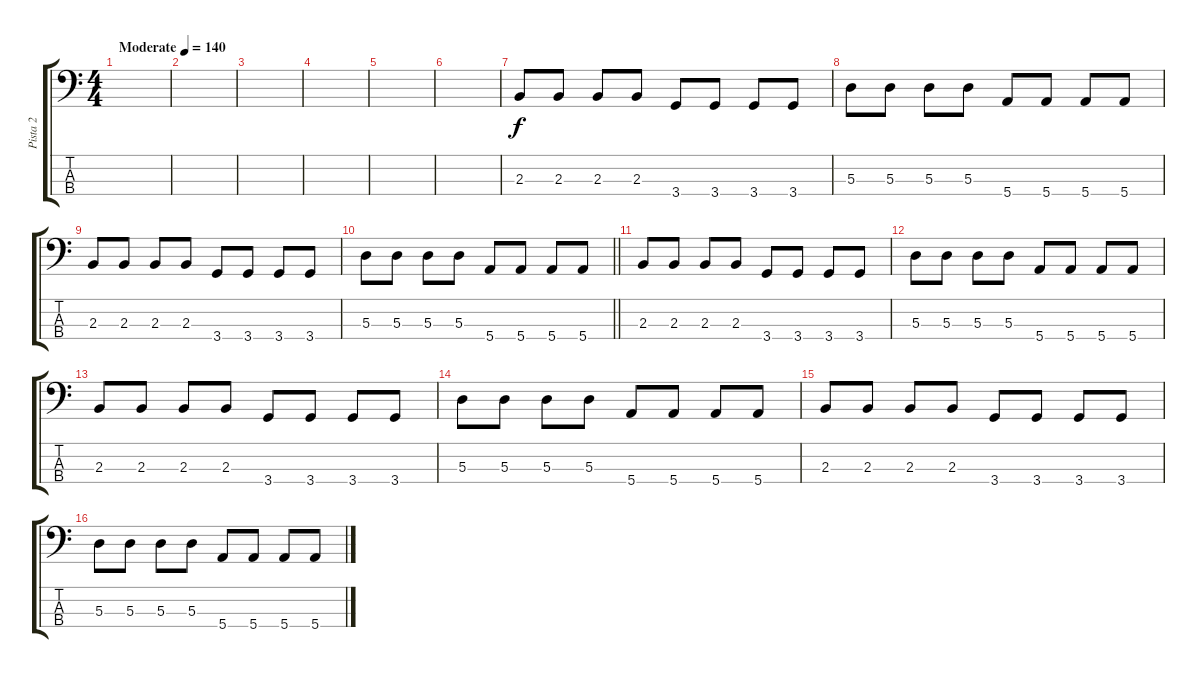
\track ("Pista 2" "Pista 2") {instrument electricbasspick}
\staff {score tabs}
\tuning (G2 D2 A1 E1) {hide}
\ts (4 4)
\tempo (140 "Moderate")
\clef f4
\ks c
|
|
|
|
|
|
2.3.8 2.3.8 2.3.8 2.3.8 3.4.8 3.4.8 3.4.8 3.4.8 |
5.3.8 5.3.8 5.3.8 5.3.8 5.4.8 5.4.8 5.4.8 5.4.8 |
2.3.8 2.3.8 2.3.8 2.3.8 3.4.8 3.4.8 3.4.8 3.4.8 |
\barLineRight lightlight
5.3.8 5.3.8 5.3.8 5.3.8 5.4.8 5.4.8 5.4.8 5.4.8 |
2.3.8 2.3.8 2.3.8 2.3.8 3.4.8 3.4.8 3.4.8 3.4.8 |
5.3.8 5.3.8 5.3.8 5.3.8 5.4.8 5.4.8 5.4.8 5.4.8 |
2.3.8 2.3.8 2.3.8 2.3.8 3.4.8 3.4.8 3.4.8 3.4.8 |
5.3.8 5.3.8 5.3.8 5.3.8 5.4.8 5.4.8 5.4.8 5.4.8 |
2.3.8 2.3.8 2.3.8 2.3.8 3.4.8 3.4.8 3.4.8 3.4.8 |
5.3.8 5.3.8 5.3.8 5.3.8 5.4.8 5.4.8 5.4.8 5.4.8
